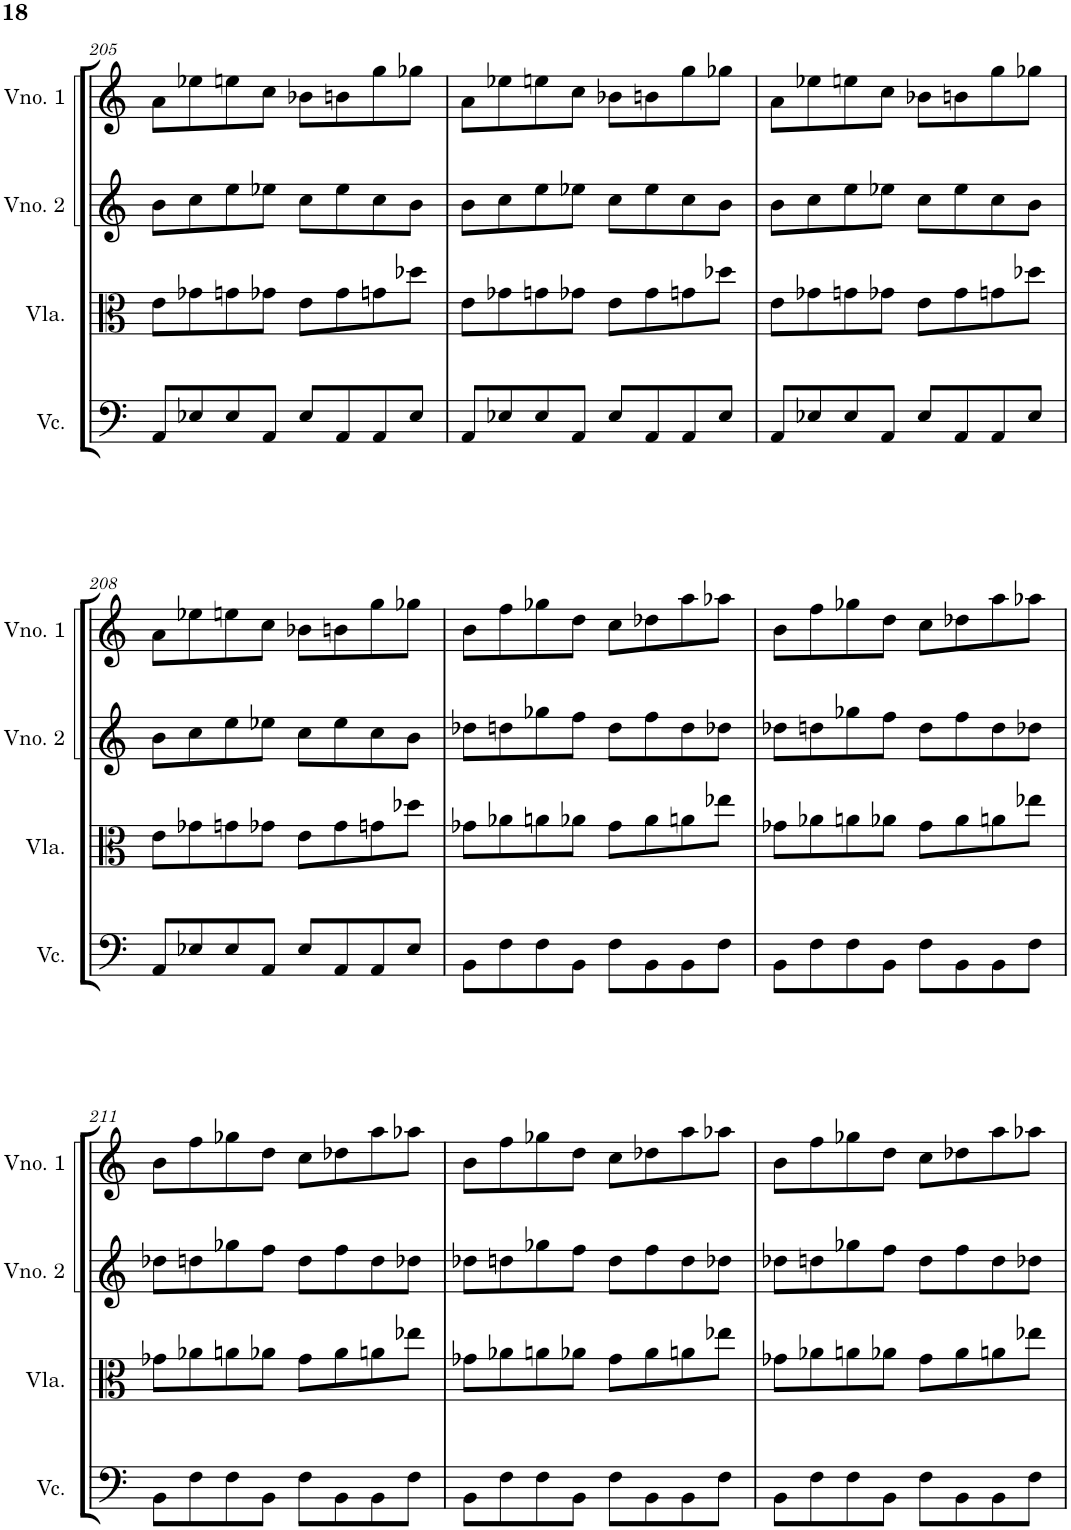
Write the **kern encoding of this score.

**kern	**kern	**kern	**kern
*part4	*part3	*part2	*part1
*staff4	*staff3	*staff2	*staff1
*I"Violoncelo	*I"Viola	*I"Violino 2	*I"Violino 1
*I'Vc.	*I'Vla.	*I'Vno. 2	*I'Vno. 1
!!LO:PB:g=z
*clefF4	*clefC3	*clefG2	*clefG2
*k[]	*k[]	*k[]	*k[]
*M4/4	*M4/4	*M4/4	*M4/4
=205	=205	=205	=205
8AA/L	8e\L	8b\L	8a\L
8E-X/	8g-X\	8cc\	8ee-X\
8E-/	8gn\	8ee\	8een\
8AA/J	8g-X\J	8ee-X\J	8cc\J
8E-/L	8e\L	8cc\L	8b-X\L
8AA/	8g-\	8ee-\	8bn\
8AA/	8gn\	8cc\	8gg\
8E-/J	8dd-X\J	8b\J	8gg-X\J
=206	=206	=206	=206
8AA/L	8e\L	8b\L	8a\L
8E-X/	8g-X\	8cc\	8ee-X\
8E-/	8gn\	8ee\	8een\
8AA/J	8g-X\J	8ee-X\J	8cc\J
8E-/L	8e\L	8cc\L	8b-X\L
8AA/	8g-\	8ee-\	8bn\
8AA/	8gn\	8cc\	8gg\
8E-/J	8dd-X\J	8b\J	8gg-X\J
=207	=207	=207	=207
8AA/L	8e\L	8b\L	8a\L
8E-X/	8g-X\	8cc\	8ee-X\
8E-/	8gn\	8ee\	8een\
8AA/J	8g-X\J	8ee-X\J	8cc\J
8E-/L	8e\L	8cc\L	8b-X\L
8AA/	8g-\	8ee-\	8bn\
8AA/	8gn\	8cc\	8gg\
8E-/J	8dd-X\J	8b\J	8gg-X\J
!!LO:LB:g=z
=208	=208	=208	=208
8AA/L	8e\L	8b\L	8a\L
8E-X/	8g-X\	8cc\	8ee-X\
8E-/	8gn\	8ee\	8een\
8AA/J	8g-X\J	8ee-X\J	8cc\J
8E-/L	8e\L	8cc\L	8b-X\L
8AA/	8g-\	8ee-\	8bn\
8AA/	8gn\	8cc\	8gg\
8E-/J	8dd-X\J	8b\J	8gg-X\J
=209	=209	=209	=209
8BB\L	8g-X\L	8dd-X\L	8b\L
8F\	8a-X\	8ddn\	8ff\
8F\	8an\	8gg-X\	8gg-X\
8BB\J	8a-X\J	8ff\J	8dd\J
8F\L	8g-\L	8dd\L	8cc\L
8BB\	8a-\	8ff\	8dd-X\
8BB\	8an\	8dd\	8aa\
8F\J	8ee-X\J	8dd-X\J	8aa-X\J
=210	=210	=210	=210
8BB\L	8g-X\L	8dd-X\L	8b\L
8F\	8a-X\	8ddn\	8ff\
8F\	8an\	8gg-X\	8gg-X\
8BB\J	8a-X\J	8ff\J	8dd\J
8F\L	8g-\L	8dd\L	8cc\L
8BB\	8a-\	8ff\	8dd-X\
8BB\	8an\	8dd\	8aa\
8F\J	8ee-X\J	8dd-X\J	8aa-X\J
!!LO:LB:g=z
=211	=211	=211	=211
8BB\L	8g-X\L	8dd-X\L	8b\L
8F\	8a-X\	8ddn\	8ff\
8F\	8an\	8gg-X\	8gg-X\
8BB\J	8a-X\J	8ff\J	8dd\J
8F\L	8g-\L	8dd\L	8cc\L
8BB\	8a-\	8ff\	8dd-X\
8BB\	8an\	8dd\	8aa\
8F\J	8ee-X\J	8dd-X\J	8aa-X\J
=212	=212	=212	=212
8BB\L	8g-X\L	8dd-X\L	8b\L
8F\	8a-X\	8ddn\	8ff\
8F\	8an\	8gg-X\	8gg-X\
8BB\J	8a-X\J	8ff\J	8dd\J
8F\L	8g-\L	8dd\L	8cc\L
8BB\	8a-\	8ff\	8dd-X\
8BB\	8an\	8dd\	8aa\
8F\J	8ee-X\J	8dd-X\J	8aa-X\J
=213	=213	=213	=213
8BB\L	8g-X\L	8dd-X\L	8b\L
8F\	8a-X\	8ddn\	8ff\
8F\	8an\	8gg-X\	8gg-X\
8BB\J	8a-X\J	8ff\J	8dd\J
8F\L	8g-\L	8dd\L	8cc\L
8BB\	8a-\	8ff\	8dd-X\
8BB\	8an\	8dd\	8aa\
8F\J	8ee-X\J	8dd-X\J	8aa-X\J
=	=	=	=
*-	*-	*-	*-
